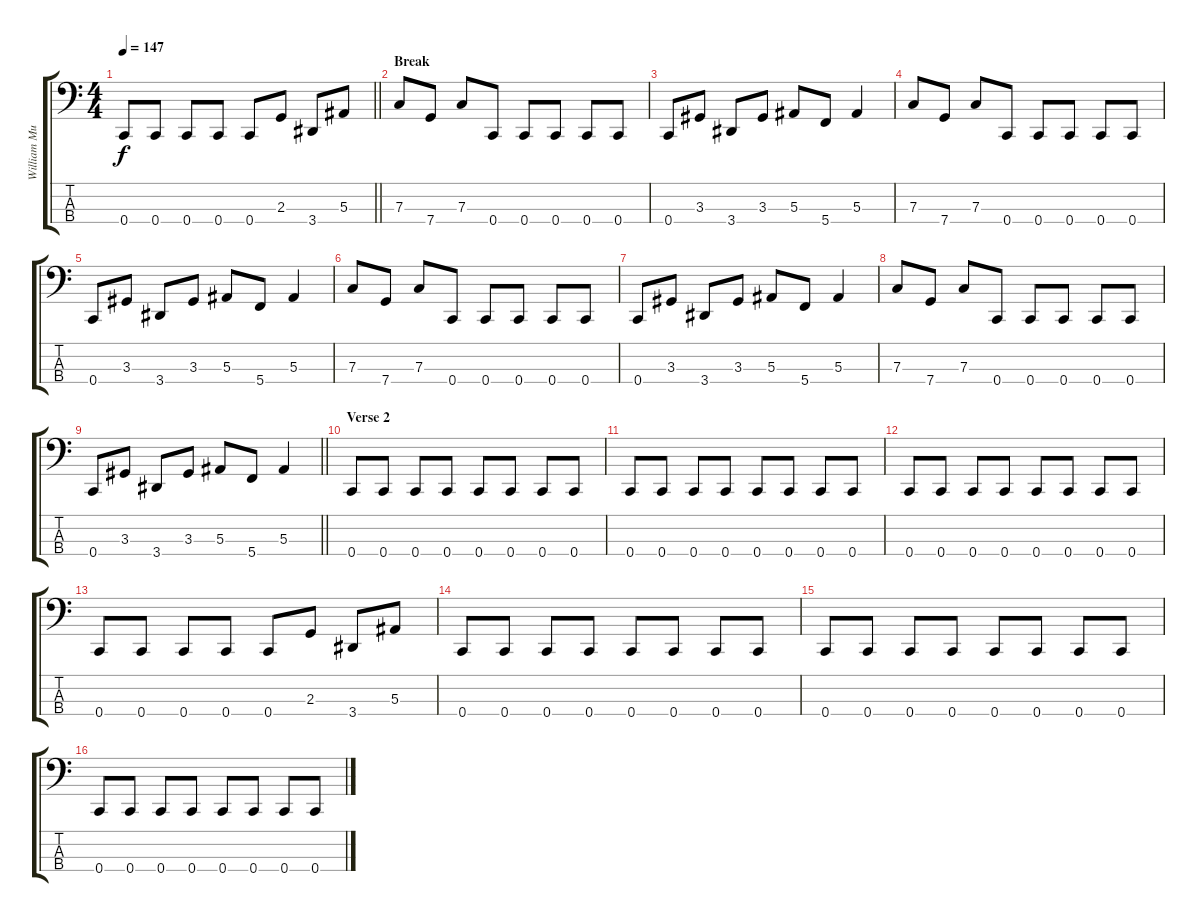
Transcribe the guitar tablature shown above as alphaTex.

\track ("William Murderface (Bass)" "William Mu") {instrument electricbasspick}
\staff {score tabs}
\tuning (Eb2 Bb1 F1 C1) {hide}
\ts (4 4)
\tempo 147
\clef f4
\barLineRight lightlight
\ks c
0.4.8{dy f} 0.4.8 0.4.8 0.4.8 0.4.8 2.3.8 3.4.8 5.3.8 |
\section ("" "Break")
7.3.8 7.4.8 7.3.8 0.4.8 0.4.8 0.4.8 0.4.8 0.4.8 |
0.4.8 3.3.8 3.4.8 3.3.8 5.3.8 5.4.8 5.3.4 |
7.3.8 7.4.8 7.3.8 0.4.8 0.4.8 0.4.8 0.4.8 0.4.8 |
0.4.8 3.3.8 3.4.8 3.3.8 5.3.8 5.4.8 5.3.4 |
7.3.8 7.4.8 7.3.8 0.4.8 0.4.8 0.4.8 0.4.8 0.4.8 |
0.4.8 3.3.8 3.4.8 3.3.8 5.3.8 5.4.8 5.3.4 |
7.3.8 7.4.8 7.3.8 0.4.8 0.4.8 0.4.8 0.4.8 0.4.8 |
\barLineRight lightlight
0.4.8 3.3.8 3.4.8 3.3.8 5.3.8 5.4.8 5.3.4 |
\section ("" "Verse 2")
0.4.8 0.4.8 0.4.8 0.4.8 0.4.8 0.4.8 0.4.8 0.4.8 |
0.4.8 0.4.8 0.4.8 0.4.8 0.4.8 0.4.8 0.4.8 0.4.8 |
0.4.8 0.4.8 0.4.8 0.4.8 0.4.8 0.4.8 0.4.8 0.4.8 |
0.4.8 0.4.8 0.4.8 0.4.8 0.4.8 2.3.8 3.4.8 5.3.8 |
0.4.8 0.4.8 0.4.8 0.4.8 0.4.8 0.4.8 0.4.8 0.4.8 |
0.4.8 0.4.8 0.4.8 0.4.8 0.4.8 0.4.8 0.4.8 0.4.8 |
0.4.8 0.4.8 0.4.8 0.4.8 0.4.8 0.4.8 0.4.8 0.4.8
